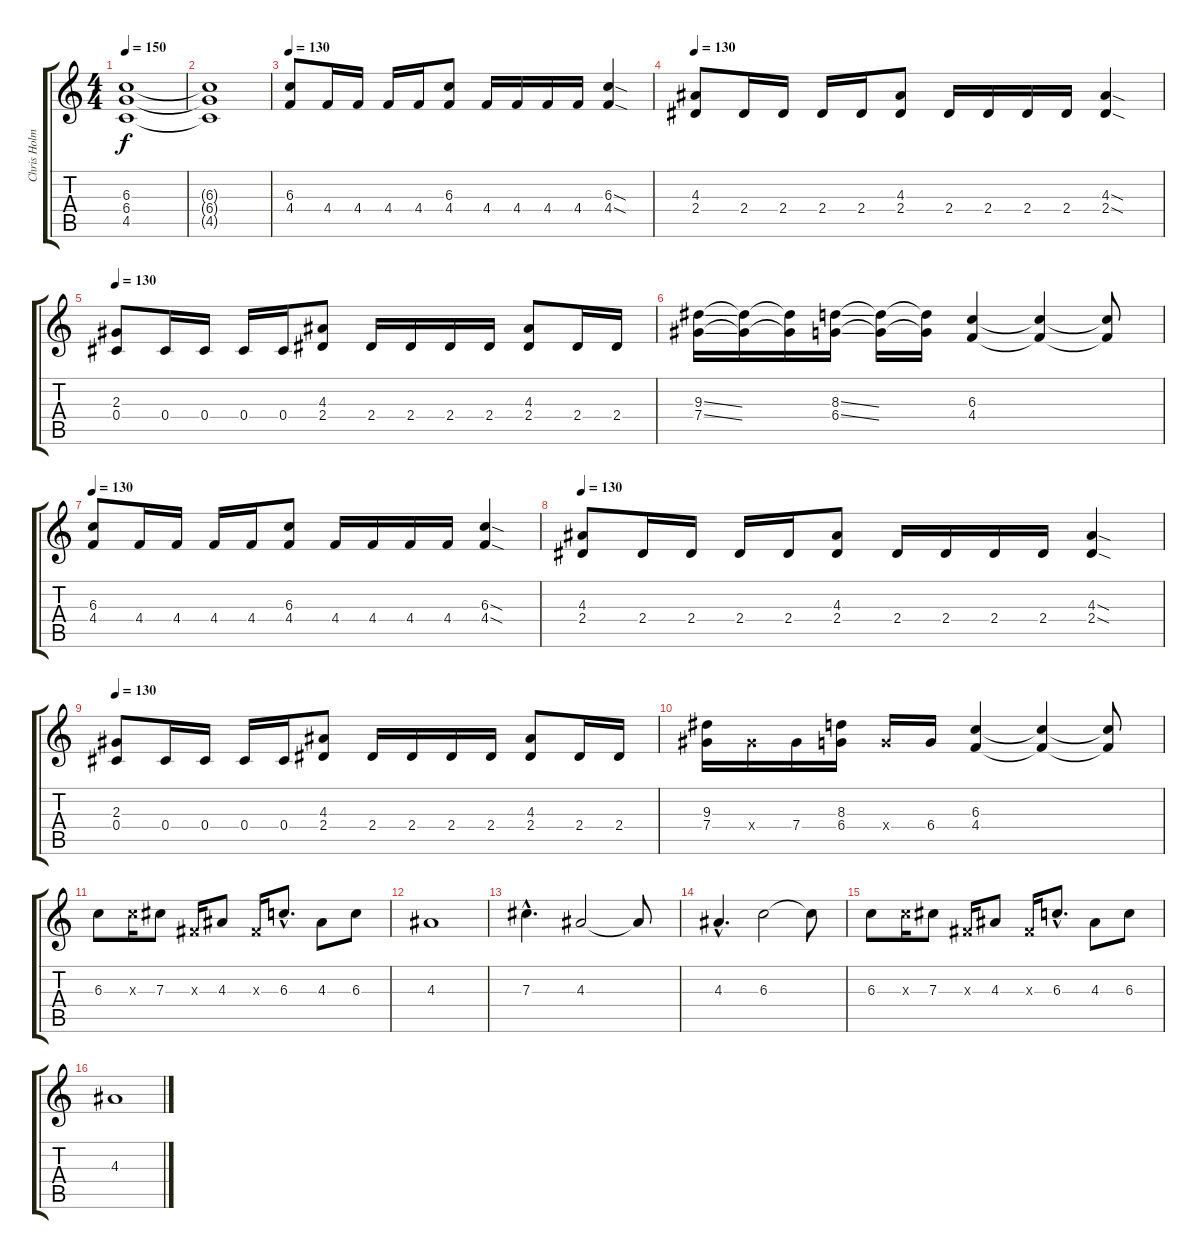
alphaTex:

\track ("Chris Holmes" "Chris Holm") {instrument distortionguitar}
\staff {score tabs}
\tuning (Eb4 Bb3 Gb3 Db3 Ab2 Eb2) {hide}
\ts (4 4)
\tempo 150
\clef g2
\ks c
(6.3 6.4 4.5).1{dy f} |
(6.3{t} 6.4{t} 4.5{t}).1 |
\tempo 130
(6.3 4.4).8{volume 16} 4.4.16 4.4.16 4.4.16 4.4.16 (6.3 4.4).8 4.4.16 4.4.16 4.4.16 4.4.16 (6.3{sod} 4.4{sod}).4 |
\tempo 130
(4.3 2.4).8 2.4.16 2.4.16 2.4.16 2.4.16 (4.3 2.4).8 2.4.16 2.4.16 2.4.16 2.4.16 (4.3{sod} 2.4{sod}).4 |
\tempo 130
(2.3 0.4).8 0.4.16 0.4.16 0.4.16 0.4.16 (4.3 2.4).8 2.4.16 2.4.16 2.4.16 2.4.16 (4.3 2.4).8 2.4.16 2.4.16 |
(9.3{ss} 7.4{ss}).16 (9.3{t} 7.4{t}).16 (9.3{t} 7.4{t}).16 (8.3{ss} 6.4{ss}).16 (8.3{t} 6.4{t}).16 (8.3{t} 6.4{t}).16 (6.3 4.4).4 (6.3{t} 4.4{t}).4 (6.3{t} 4.4{t}).8 |
\tempo 130
(6.3 4.4).8 4.4.16 4.4.16 4.4.16 4.4.16 (6.3 4.4).8 4.4.16 4.4.16 4.4.16 4.4.16 (6.3{sod} 4.4{sod}).4 |
\tempo 130
(4.3 2.4).8 2.4.16 2.4.16 2.4.16 2.4.16 (4.3 2.4).8 2.4.16 2.4.16 2.4.16 2.4.16 (4.3{sod} 2.4{sod}).4 |
\tempo 130
(2.3 0.4).8 0.4.16 0.4.16 0.4.16 0.4.16 (4.3 2.4).8 2.4.16 2.4.16 2.4.16 2.4.16 (4.3 2.4).8 2.4.16 2.4.16 |
(9.3 7.4).16 7.4{x}.16 7.4.16 (8.3 6.4).16 6.4{x}.16 6.4.16 (6.3 4.4).4 (6.3{t} 4.4{t}).4 (6.3{t} 4.4{t}).8 |
6.3.8 6.3{x}.16 7.3.8 0.3{x}.16 4.3.8 0.3{x}.16 6.3{hac}.8{d} 4.3.8 6.3.8 |
4.3.1 |
7.3{hac}.4{d} 4.3.2 4.3{t}.8 |
4.3{hac}.4{d} 6.3.2 6.3{t}.8 |
6.3.8 6.3{x}.16 7.3.8 0.3{x}.16 4.3.8 0.3{x}.16 6.3{hac}.8{d} 4.3.8 6.3.8 |
4.3.1
